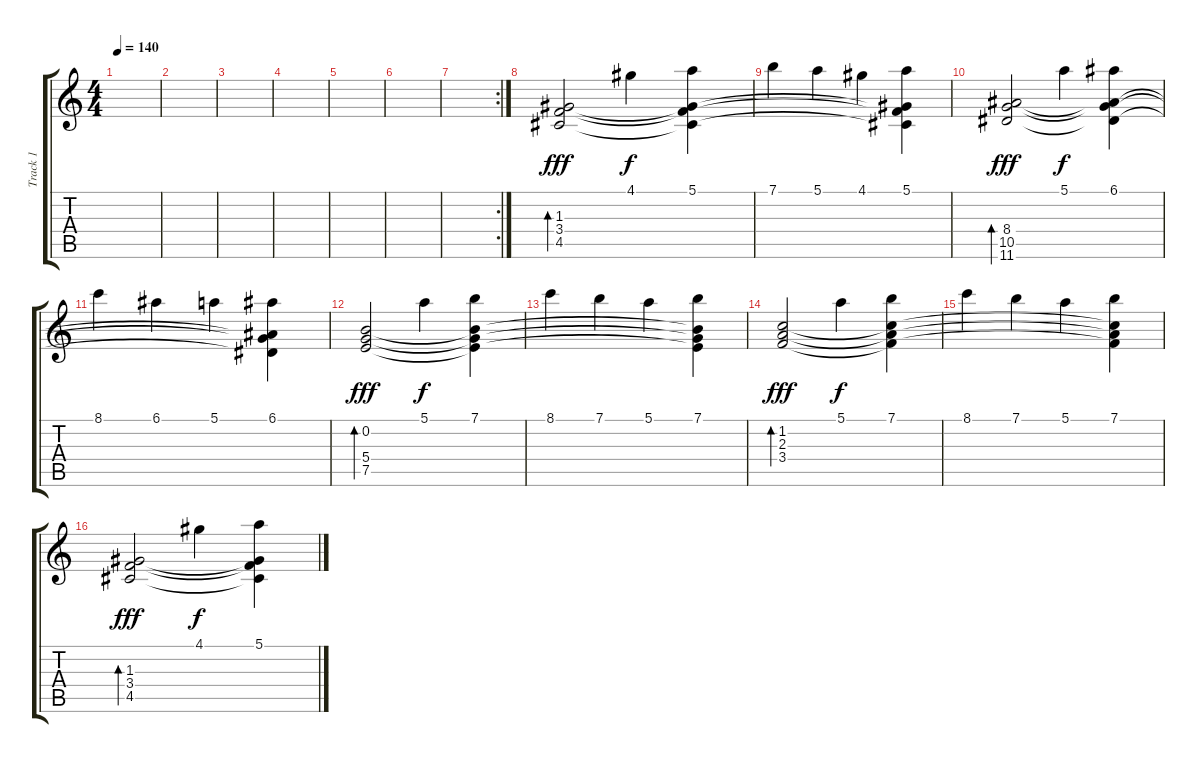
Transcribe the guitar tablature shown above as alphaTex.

\track ("Track 1" "Track 1") {instrument electricguitarjazz}
\staff {score tabs}
\tuning (E4 B3 G3 D3 A2 E2) {hide}
\ts (4 4)
\tempo 140
\clef g2
\ks c
|
|
|
|
|
|
\rc 2
|
(1.3 3.4 4.5).2{bd 480 dy fff} 4.1.4{dy f} (5.1 1.3{t} 3.4{t} 4.5{t}).4 |
7.1.4 5.1.4 4.1.4 (5.1 1.3{t} 3.4{t} 4.5{t}).4 |
(8.4 10.5 11.6).2{bd 480 dy fff} 5.1.4{dy f} (6.1 8.4{t} 10.5{t} 11.6{t}).4 |
8.1.4 6.1.4 5.1.4 (6.1 8.4{t} 10.5{t} 11.6{t}).4 |
(0.2 5.4 7.5).2{bd 480 dy fff} 5.1.4{dy f} (7.1 0.2{t} 5.4{t} 7.5{t}).4 |
8.1.4 7.1.4 5.1.4 (7.1 0.2{t} 5.4{t} 7.5{t}).4 |
(1.2 2.3 3.4).2{bd 480 dy fff} 5.1.4{dy f} (7.1 1.2{t} 2.3{t} 3.4{t}).4 |
8.1.4 7.1.4 5.1.4 (7.1 1.2{t} 2.3{t} 3.4{t}).4 |
(1.3 3.4 4.5).2{bd 480 dy fff} 4.1.4{dy f} (5.1 1.3{t} 3.4{t} 4.5{t}).4
